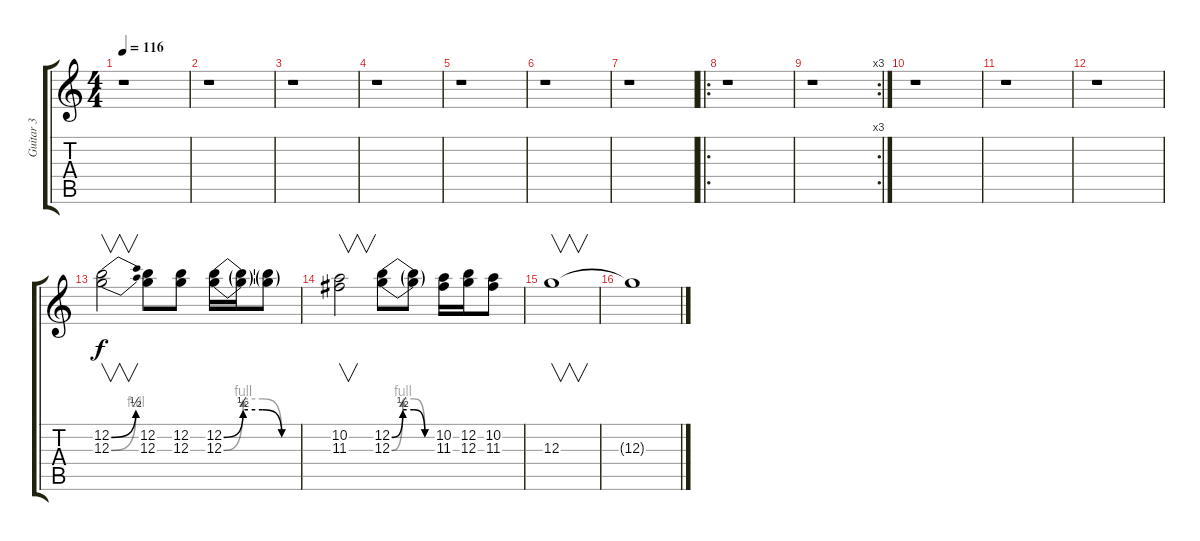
\track ("Guitar 3" "Guitar 3") {instrument acousticguitarsteel}
\staff {score tabs}
\tuning (E4 B3 G3 D3 A2 E2) {hide}
\ts (4 4)
\tempo 116
\clef g2
\ks c
r.1{dy f} |
r.1 |
r.1 |
r.1 |
r.1 |
r.1 |
r.1 |
\ro
r.1 |
\rc 3
r.1 |
r.1 |
r.1 |
r.1 |
(12.2{be (bend 0 0 60 2)} 12.3{be (bend 0 0 60 4)}).2{v} (12.2 12.3).8 (12.2 12.3).8 (12.2{be (custom 0 0 15 2 30 2 45 0 60 0)} 12.3{be (custom 0 0 15 4 30 4 45 0 60 0)}).16 (12.2{t} 12.3{t}).16 (12.2{t} 12.3{t}).8 |
(10.2 11.3).2{v} (12.2{be (custom 0 0 15 2 30 2 45 0 60 0)} 12.3{be (custom 0 0 15 4 30 4 45 0 60 0)}).8 (12.2{t} 12.3{t}).8 (10.2 11.3).16 (12.2 12.3).16 (10.2 11.3).8 |
12.3.1{v} |
12.3{t}.1
